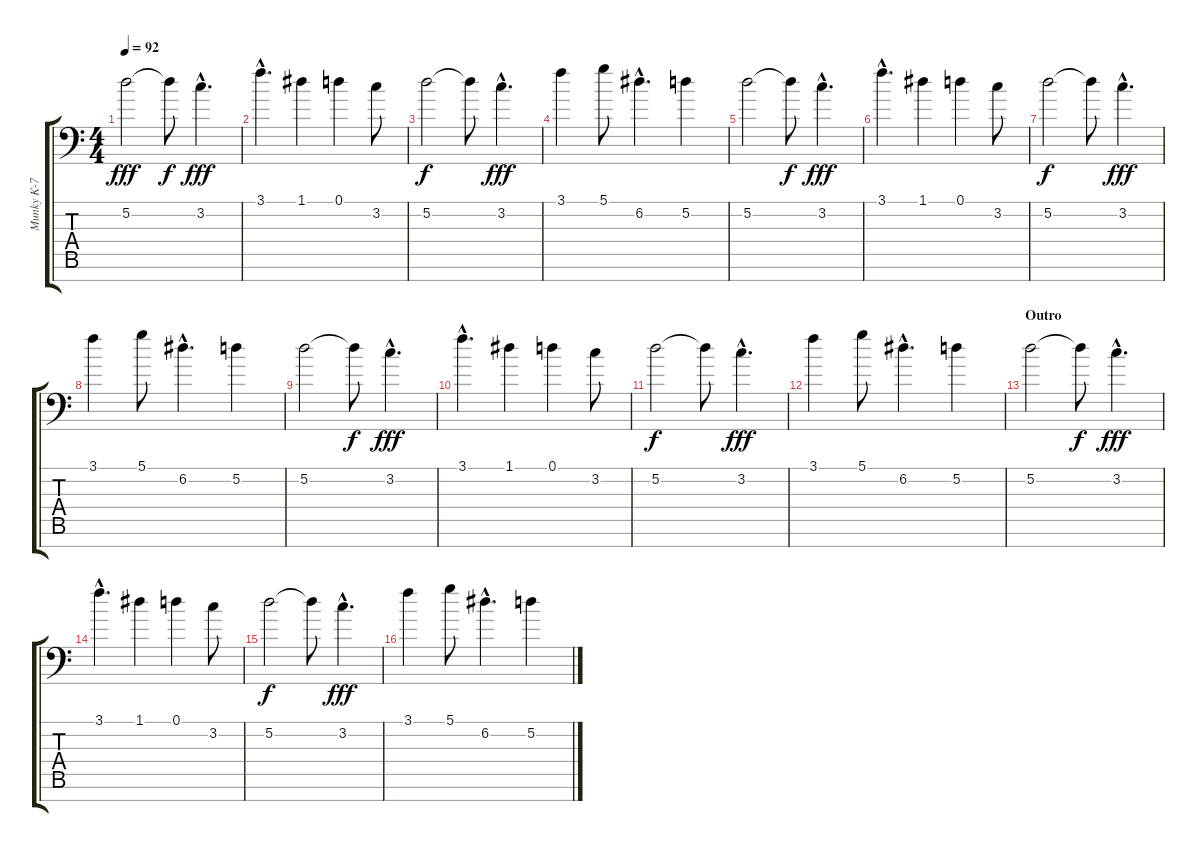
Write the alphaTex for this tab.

\track ("Munky K-7" "Munky K-7") {instrument electricguitarclean}
\staff {score tabs}
\tuning (D4 A3 F3 C3 G2 D2 A1) {hide}
\ts (4 4)
\tempo 92
\clef f4
\ks c
5.2.2{dy fff} 5.2{t}.8{dy f} 3.2{hac}.4{d dy fff} |
3.1{hac}.4{d} 1.1.4 0.1.4 3.2.8 |
5.2.2{dy f} 5.2{t}.8 3.2{hac}.4{d dy fff} |
3.1.4 5.1.8 6.2{hac}.4{d} 5.2.4 |
5.2.2 5.2{t}.8{dy f} 3.2{hac}.4{d dy fff} |
3.1{hac}.4{d} 1.1.4 0.1.4 3.2.8 |
5.2.2{dy f} 5.2{t}.8 3.2{hac}.4{d dy fff} |
3.1.4 5.1.8 6.2{hac}.4{d} 5.2.4 |
5.2.2 5.2{t}.8{dy f} 3.2{hac}.4{d dy fff} |
3.1{hac}.4{d} 1.1.4 0.1.4 3.2.8 |
5.2.2{dy f} 5.2{t}.8 3.2{hac}.4{d dy fff} |
3.1.4 5.1.8 6.2{hac}.4{d} 5.2.4 |
\section ("" "Outro")
5.2.2{volume 0} 5.2{t}.8{dy f} 3.2{hac}.4{d dy fff} |
3.1{hac}.4{d} 1.1.4 0.1.4 3.2.8 |
5.2.2{dy f} 5.2{t}.8 3.2{hac}.4{d dy fff} |
3.1.4 5.1.8 6.2{hac}.4{d} 5.2.4
